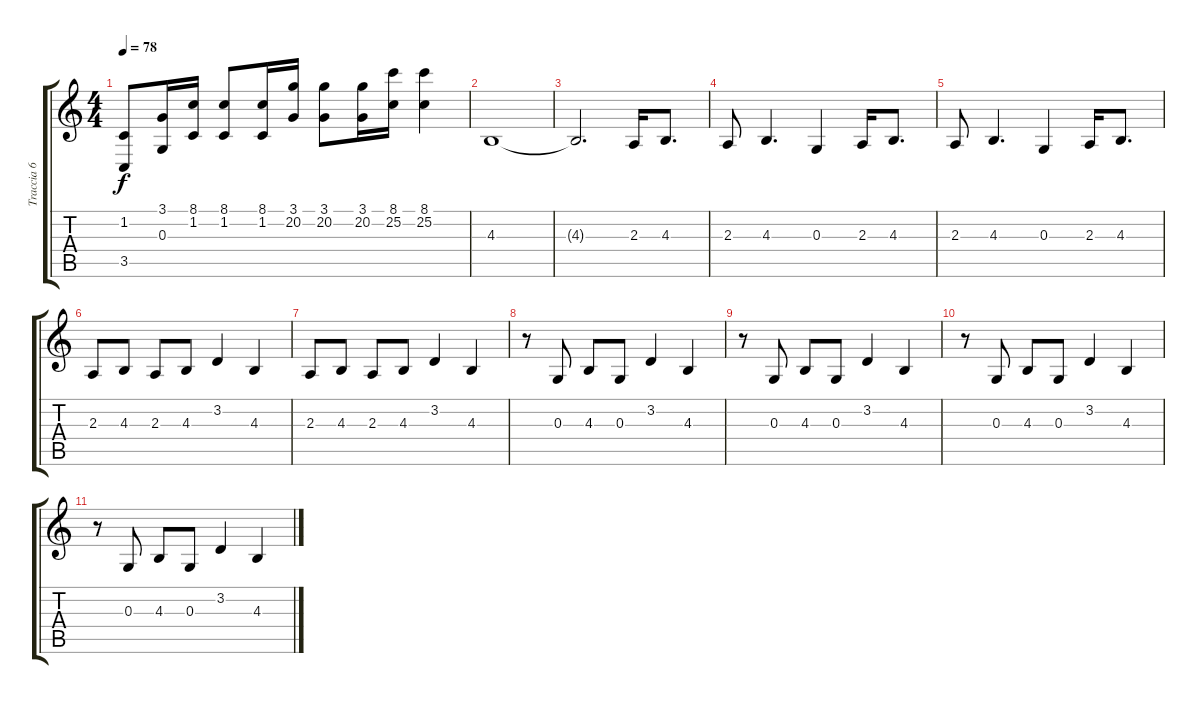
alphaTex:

\track ("Traccia 6" "Traccia 6") {instrument brightacousticpiano}
\staff {score tabs}
\tuning (E4 B3 G3 D3 A2 E2) {hide}
\ts (4 4)
\tempo 78
\clef g2
\ks c
(1.2 3.5).8{dy f} (3.1 0.3).16 (8.1 1.2).16 (8.1 1.2).8 (8.1 1.2).16 (3.1 20.2).16 (3.1 20.2).8 (3.1 20.2).16 (8.1 25.2).16 (8.1 25.2).4 |
4.3.1 |
4.3{t}.2{d} 2.3.16 4.3.8{d} |
2.3.8 4.3.4{d} 0.3.4 2.3.16 4.3.8{d} |
2.3.8 4.3.4{d} 0.3.4 2.3.16 4.3.8{d} |
2.3.8{volume 12} 4.3.8 2.3.8 4.3.8 3.2.4 4.3.4 |
2.3.8{volume 10} 4.3.8 2.3.8 4.3.8 3.2.4 4.3.4 |
r.8{volume 8} 0.3.8 4.3.8 0.3.8 3.2.4 4.3.4 |
r.8{volume 6} 0.3.8 4.3.8 0.3.8 3.2.4 4.3.4 |
r.8{volume 4} 0.3.8 4.3.8 0.3.8 3.2.4 4.3.4 |
r.8{volume 1} 0.3.8 4.3.8 0.3.8 3.2.4 4.3.4
